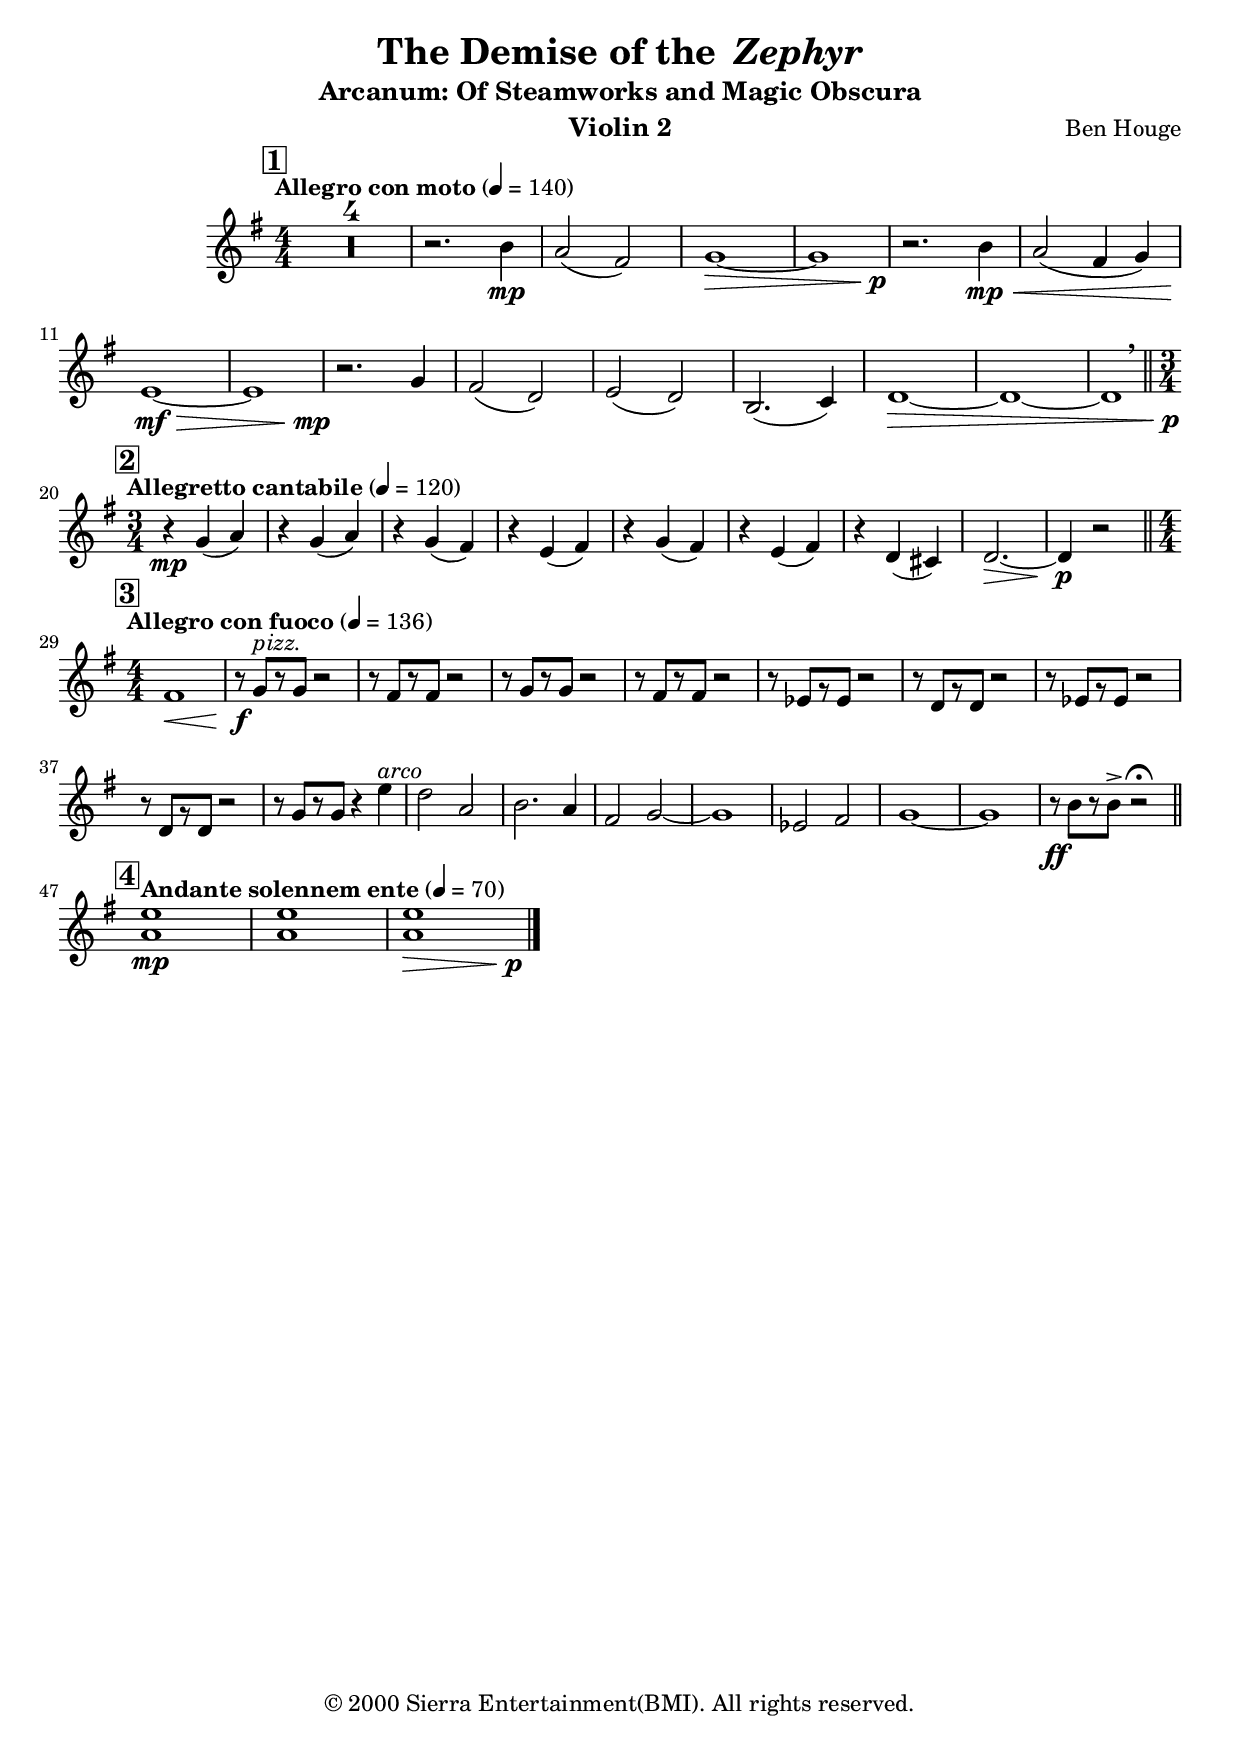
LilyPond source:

\include "src/header.ly"
\include "src/settings.ly"
violinTwoSolo =  \relative b' {
  \aTime
  \aKey
  \clef treble
  \tag #'part { \aTempo }

  \tag #'part {\mark \default}

    \compressFullBarRests
    R1*4 

    r2. b4\mp | % 6
    a2 ( fis2 ) | % 7
    g1 \> ~ | % 8
    << g1 {s4 s s s8 s\p} >> 

    r2. b4\mp\< | \barNumberCheck #10
    a2 ( fis4 g4 ) | % 11
    e1 \mf \> ~ | % 12
    << e1 {s4 s s s8 s\mp} >> 

    r2. \! g4  | % 14
    fis2 ( d2 ) | % 15
    e2 ( d2 ) | % 16
    b2. ( c4 ) | % 17
    d1 \> ~ | % 18
    d1 ~  | % 19
    << d1 {s4 s s s8 s\p} >> \breathe \bar "||" 
    
  \tag #'part \break
  \tag #'part {\mark \default}

    \bTime
    \bTempo

    r4 \mp g4 ( a4 ) | % 21
    r4 g4 ( a4 ) | % 22
    r4 g4 ( fis4 ) | % 23
    r4 e4 ( fis4 )  | % 24
    r4 g4 ( fis4 ) | % 25
    r4 e4 ( fis4 ) | % 26
    r4 d4 ( cis4 ) | % 27
    d2. \> ~ | % 28
    d4 \p r2 \bar "||"

  \tag #'part \break
  \tag #'part {\mark \default}

    \aTime
    \cTempo
    fis1 \<  | \barNumberCheck #30
    \once \override DynamicLineSpanner #'outside-staff-padding = #2
    r8 \f g8 ^\markup{ \italic {pizz.} } [ r8 g8 ] r2 | % 31
    r8 fis8 [ r8 fis8 ] r2 | % 32
    r8 g8 [ r8 g8 ] r2 | % 33

    r8 fis8 [ r8 fis8 ] r2  | % 34
    r8 es8 [ r8 es8 ] r2 | % 35
    r8 d8 [ r8 d8 ] r2 | % 36
    r8 es8 [ r8 es8 ] r2 | % 37
    
    r8 d8 [ r8 d8 ] r2  | % 38
    r8 g8 [ r8 g8 ] r4 e'4 ^\markup{ \italic {arco} } | % 39
    d2 a2 | \barNumberCheck #40
    b2. a4 | % 41
    
    fis2 g2 ~ | % 42
    g1  | % 43
    es2 fis2 | % 44
    g1 ~ | % 45
    
    g1 | % 46
    r8 \ff b8 [ r8 b8 -> ] r2 \fermata \bar "||"
     | % 47

  \tag #'part {\mark \default}

    \dTempo

    <a e'>1 \mp
    <a e'>1 | % 49
    \once \override Hairpin #'minimum-length = #10
    << <a e'>1  {s4\> s s s4\p } >> \bar "|."
}


\header {
  instrument = "Violin 2"
}

\score {
  \new Score {
  \set Score.markFormatter = #format-mark-box-numbers
  <<
    \new Staff <<
      \set Staff.midiInstrument = "violin"
      \removeWithTag #'score \violinTwoSolo
    >>
  >>
  }
  \layout {
    \include "src/layout.ly"
  }
  \midi{}
}
\paper {
  indent = 25
}
